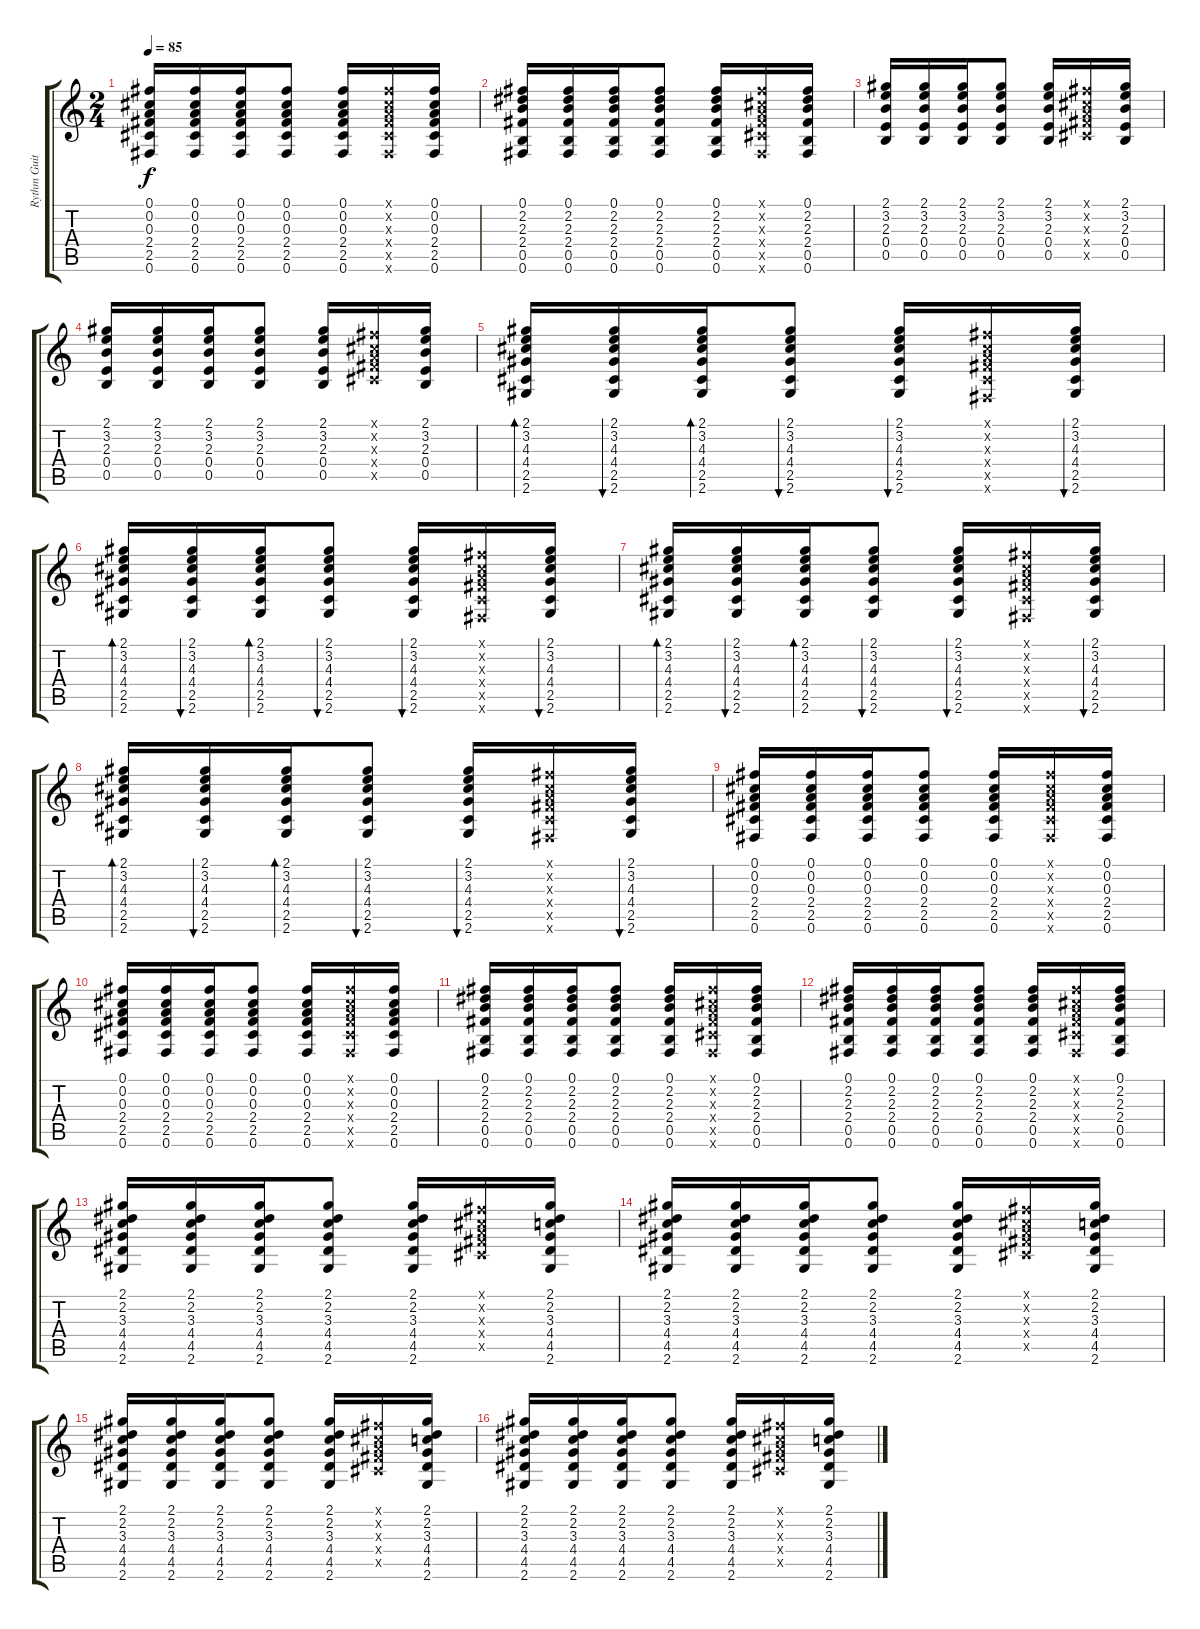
\track ("Rythm Guitar" "Rythm Guit") {instrument acousticguitarnylon}
\staff {score tabs}
\tuning (Gb4 Db4 A3 E3 B2 Gb2) {hide}
\ts (2 4)
\tempo 85
\clef g2
\ks c
(0.1 0.2 0.3 2.4 2.5 0.6).16{dy f} (0.1 0.2 0.3 2.4 2.5 0.6).16 (0.1 0.2 0.3 2.4 2.5 0.6).16 (0.1 0.2 0.3 2.4 2.5 0.6).8 (0.1 0.2 0.3 2.4 2.5 0.6).16 (0.1{x} 0.2{x} 0.3{x} 2.4{x} 2.5{x} 0.6{x}).16 (0.1 0.2 0.3 2.4 2.5 0.6).16 |
(0.1 2.2 2.3 2.4 0.5 0.6).16 (0.1 2.2 2.3 2.4 0.5 0.6).16 (0.1 2.2 2.3 2.4 0.5 0.6).16 (0.1 2.2 2.3 2.4 0.5 0.6).8 (0.1 2.2 2.3 2.4 0.5 0.6).16 (0.1{x} 0.2{x} 0.3{x} 2.4{x} 2.5{x} 0.6{x}).16 (0.1 2.2 2.3 2.4 0.5 0.6).16 |
(2.1 3.2 2.3 0.4 0.5).16 (2.1 3.2 2.3 0.4 0.5).16 (2.1 3.2 2.3 0.4 0.5).16 (2.1 3.2 2.3 0.4 0.5).8 (2.1 3.2 2.3 0.4 0.5).16 (0.1{x} 0.2{x} 0.3{x} 2.4{x} 2.5{x}).16 (2.1 3.2 2.3 0.4 0.5).16 |
(2.1 3.2 2.3 0.4 0.5).16 (2.1 3.2 2.3 0.4 0.5).16 (2.1 3.2 2.3 0.4 0.5).16 (2.1 3.2 2.3 0.4 0.5).8 (2.1 3.2 2.3 0.4 0.5).16 (0.1{x} 0.2{x} 0.3{x} 2.4{x} 2.5{x}).16 (2.1 3.2 2.3 0.4 0.5).16 |
(2.1 3.2 4.3 4.4 2.5 2.6).16{bd 30} (2.1 3.2 4.3 4.4 2.5 2.6).16{bu 30} (2.1 3.2 4.3 4.4 2.5 2.6).16{bd 30} (2.1 3.2 4.3 4.4 2.5 2.6).8{bu 30} (2.1 3.2 4.3 4.4 2.5 2.6).16{bu 30} (0.1{x} 0.2{x} 0.3{x} 2.4{x} 2.5{x} 0.6{x}).16 (2.1 3.2 4.3 4.4 2.5 2.6).16{bu 30} |
(2.1 3.2 4.3 4.4 2.5 2.6).16{bd 30} (2.1 3.2 4.3 4.4 2.5 2.6).16{bu 30} (2.1 3.2 4.3 4.4 2.5 2.6).16{bd 30} (2.1 3.2 4.3 4.4 2.5 2.6).8{bu 30} (2.1 3.2 4.3 4.4 2.5 2.6).16{bu 30} (0.1{x} 0.2{x} 0.3{x} 2.4{x} 2.5{x} 0.6{x}).16 (2.1 3.2 4.3 4.4 2.5 2.6).16{bu 30} |
(2.1 3.2 4.3 4.4 2.5 2.6).16{bd 30} (2.1 3.2 4.3 4.4 2.5 2.6).16{bu 30} (2.1 3.2 4.3 4.4 2.5 2.6).16{bd 30} (2.1 3.2 4.3 4.4 2.5 2.6).8{bu 30} (2.1 3.2 4.3 4.4 2.5 2.6).16{bu 30} (0.1{x} 0.2{x} 0.3{x} 2.4{x} 2.5{x} 0.6{x}).16 (2.1 3.2 4.3 4.4 2.5 2.6).16{bu 30} |
(2.1 3.2 4.3 4.4 2.5 2.6).16{bd 30} (2.1 3.2 4.3 4.4 2.5 2.6).16{bu 30} (2.1 3.2 4.3 4.4 2.5 2.6).16{bd 30} (2.1 3.2 4.3 4.4 2.5 2.6).8{bu 30} (2.1 3.2 4.3 4.4 2.5 2.6).16{bu 30} (0.1{x} 0.2{x} 0.3{x} 2.4{x} 2.5{x} 0.6{x}).16 (2.1 3.2 4.3 4.4 2.5 2.6).16{bu 30} |
(0.1 0.2 0.3 2.4 2.5 0.6).16 (0.1 0.2 0.3 2.4 2.5 0.6).16 (0.1 0.2 0.3 2.4 2.5 0.6).16 (0.1 0.2 0.3 2.4 2.5 0.6).8 (0.1 0.2 0.3 2.4 2.5 0.6).16 (0.1{x} 0.2{x} 0.3{x} 2.4{x} 2.5{x} 0.6{x}).16 (0.1 0.2 0.3 2.4 2.5 0.6).16 |
(0.1 0.2 0.3 2.4 2.5 0.6).16 (0.1 0.2 0.3 2.4 2.5 0.6).16 (0.1 0.2 0.3 2.4 2.5 0.6).16 (0.1 0.2 0.3 2.4 2.5 0.6).8 (0.1 0.2 0.3 2.4 2.5 0.6).16 (0.1{x} 0.2{x} 0.3{x} 2.4{x} 2.5{x} 0.6{x}).16 (0.1 0.2 0.3 2.4 2.5 0.6).16 |
(0.1 2.2 2.3 2.4 0.5 0.6).16 (0.1 2.2 2.3 2.4 0.5 0.6).16 (0.1 2.2 2.3 2.4 0.5 0.6).16 (0.1 2.2 2.3 2.4 0.5 0.6).8 (0.1 2.2 2.3 2.4 0.5 0.6).16 (0.1{x} 0.2{x} 0.3{x} 2.4{x} 2.5{x} 0.6{x}).16 (0.1 2.2 2.3 2.4 0.5 0.6).16 |
(0.1 2.2 2.3 2.4 0.5 0.6).16 (0.1 2.2 2.3 2.4 0.5 0.6).16 (0.1 2.2 2.3 2.4 0.5 0.6).16 (0.1 2.2 2.3 2.4 0.5 0.6).8 (0.1 2.2 2.3 2.4 0.5 0.6).16 (0.1{x} 0.2{x} 0.3{x} 2.4{x} 2.5{x} 0.6{x}).16 (0.1 2.2 2.3 2.4 0.5 0.6).16 |
(2.1 2.2 3.3 4.4 4.5 2.6).16 (2.1 2.2 3.3 4.4 4.5 2.6).16 (2.1 2.2 3.3 4.4 4.5 2.6).16 (2.1 2.2 3.3 4.4 4.5 2.6).8 (2.1 2.2 3.3 4.4 4.5 2.6).16 (0.1{x} 0.2{x} 0.3{x} 2.4{x} 2.5{x}).16 (2.1 2.2 3.3 4.4 4.5 2.6).16 |
(2.1 2.2 3.3 4.4 4.5 2.6).16 (2.1 2.2 3.3 4.4 4.5 2.6).16 (2.1 2.2 3.3 4.4 4.5 2.6).16 (2.1 2.2 3.3 4.4 4.5 2.6).8 (2.1 2.2 3.3 4.4 4.5 2.6).16 (0.1{x} 0.2{x} 0.3{x} 2.4{x} 2.5{x}).16 (2.1 2.2 3.3 4.4 4.5 2.6).16 |
(2.1 2.2 3.3 4.4 4.5 2.6).16 (2.1 2.2 3.3 4.4 4.5 2.6).16 (2.1 2.2 3.3 4.4 4.5 2.6).16 (2.1 2.2 3.3 4.4 4.5 2.6).8 (2.1 2.2 3.3 4.4 4.5 2.6).16 (0.1{x} 0.2{x} 0.3{x} 2.4{x} 2.5{x}).16 (2.1 2.2 3.3 4.4 4.5 2.6).16 |
(2.1 2.2 3.3 4.4 4.5 2.6).16 (2.1 2.2 3.3 4.4 4.5 2.6).16 (2.1 2.2 3.3 4.4 4.5 2.6).16 (2.1 2.2 3.3 4.4 4.5 2.6).8 (2.1 2.2 3.3 4.4 4.5 2.6).16 (0.1{x} 0.2{x} 0.3{x} 2.4{x} 2.5{x}).16 (2.1 2.2 3.3 4.4 4.5 2.6).16
